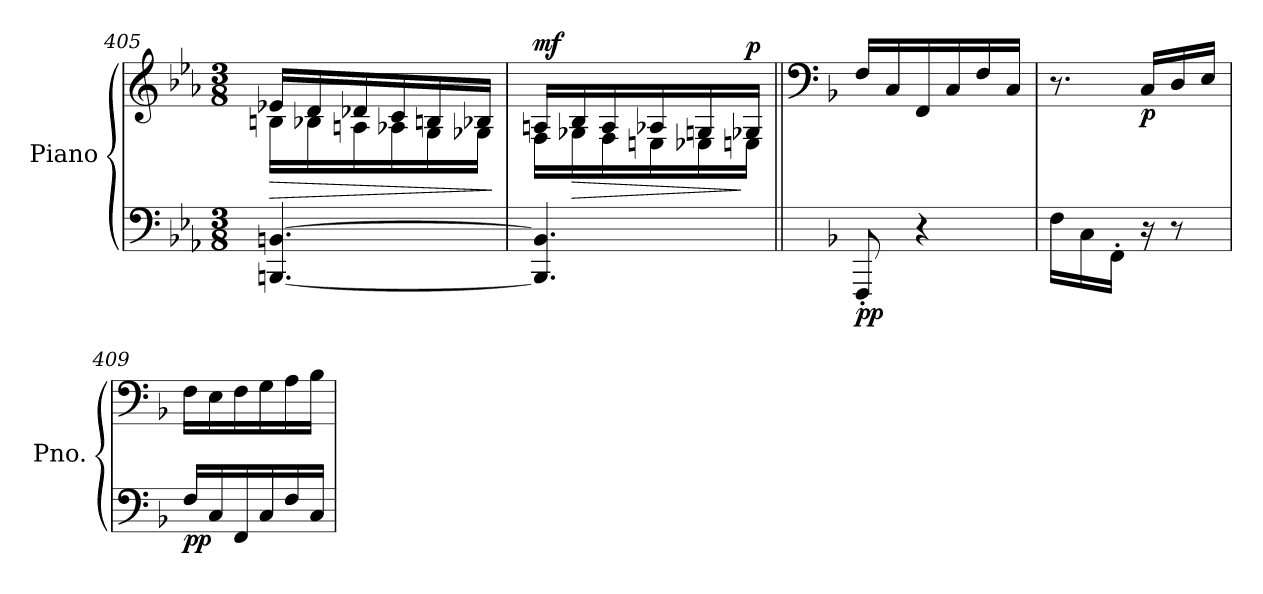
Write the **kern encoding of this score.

**kern	**kern	**dynam
*part1	*part1	*part1
*staff2	*staff1	*staff1/2
*I"Piano	*	*
*I'Pno.	*	*
*clefF4	*clefG2	*
*k[b-e-a-]	*k[b-e-a-]	*
*M3/8	*M3/8	*
=405	=405	=405
!	!	!LO:HP:b
*	*^	*
[4.BBBn/ [4.BBn/	16e-X/LL	16Bn\LL	>
.	16d/	16B-X\	.
.	16d-X/	16An\	.
.	16c/	16A-X\	.
.	16Bn/	16G\	.
.	16B-X/JJ	16G-X\JJ	.
*	*v	*v	*
.	.	]
=406	=406	=406
*	*^	*
!	!	!	!LO:DY:a
4.BBB/] 4.BB/]	16An/LL	16F\LL	mf
!	!	!	!LO:HP:b
.	16B-/	16G-X\	>
.	16A/	16F\	.
.	16A-X/	16En\	.
.	16Gn/	16E-X\	.
!	!	!	!LO:DY:n=1:a
.	16G-X/JJ	16En\JJ	] p
*	*v	*v	*
!!LO:LB:g=z
=407||	=407||	=407||
*	*clefF4	*
*k[b-]	*k[b-]	*
*	*^	*
!	!	!	!LO:DY:b=2
!	!	!	!LO:DY:n=1:b
*	*v	*v	*
8FFF'/	(<16F/LL	p p
.	16C/	.
4r	16FF/	.
.	16C/	.
.	16F/	.
.	16C/JJ	.
=408	=408	=408
16F\LL	8.r	.
16C\	.	.
16FF'\JJ)	.	.
!	!	!LO:DY:b
16r	16C/LL	p
8r	16D/	.
.	16E/JJ	.
=409	=409	=409
!	!	!LO:DY:b=2
16F/LL	16F\LL	pp
16C/	16E\	.
16FF/	16F\	.
16C/	16G\	.
16F/	16A\	.
16C/JJ	16B-\JJ	.
=	=	=
*-	*-	*-
